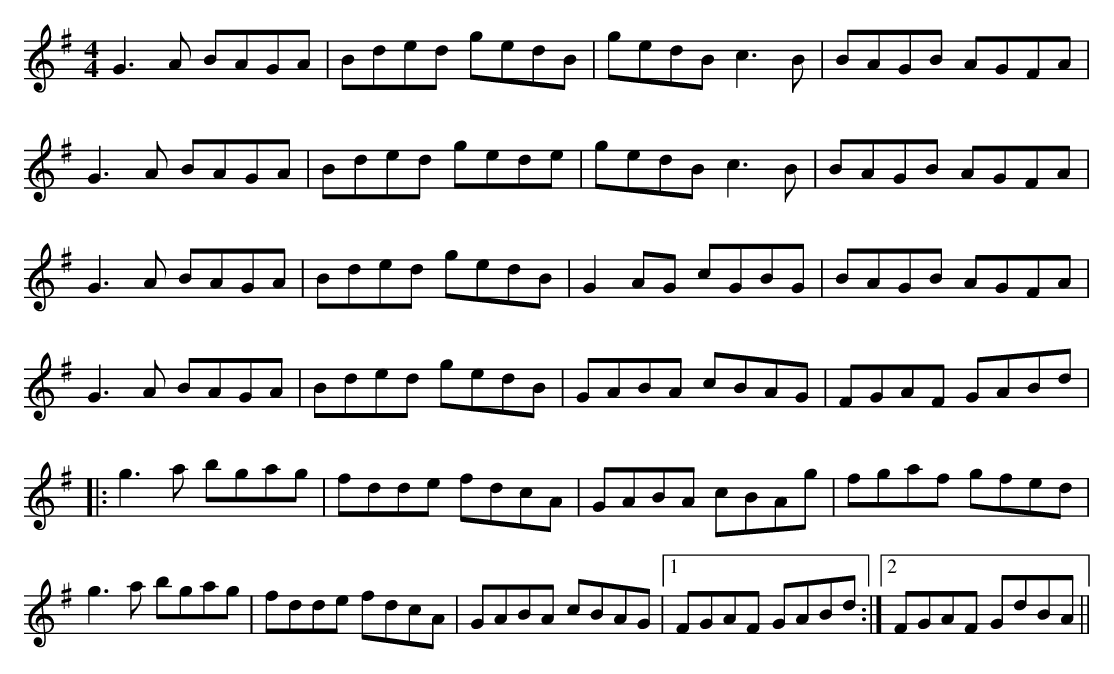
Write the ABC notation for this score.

X:1
M:4/4
K:G
G3A BAGA|Bded gedB|gedB c3B|BAGB AGFA|
G3A BAGA|Bded gede|gedB c3B|BAGB AGFA|
G3A BAGA|Bded gedB|G2AG cGBG|BAGB AGFA|
G3A BAGA|Bded gedB|GABA cBAG|FGAF GABd|
|:g3a bgag|fdde fdcA|GABA cBAg|fgaf gfed|
g3a bgag|fdde fdcA|GABA cBAG|1 FGAF GABd:|2 FGAF GdBA||
